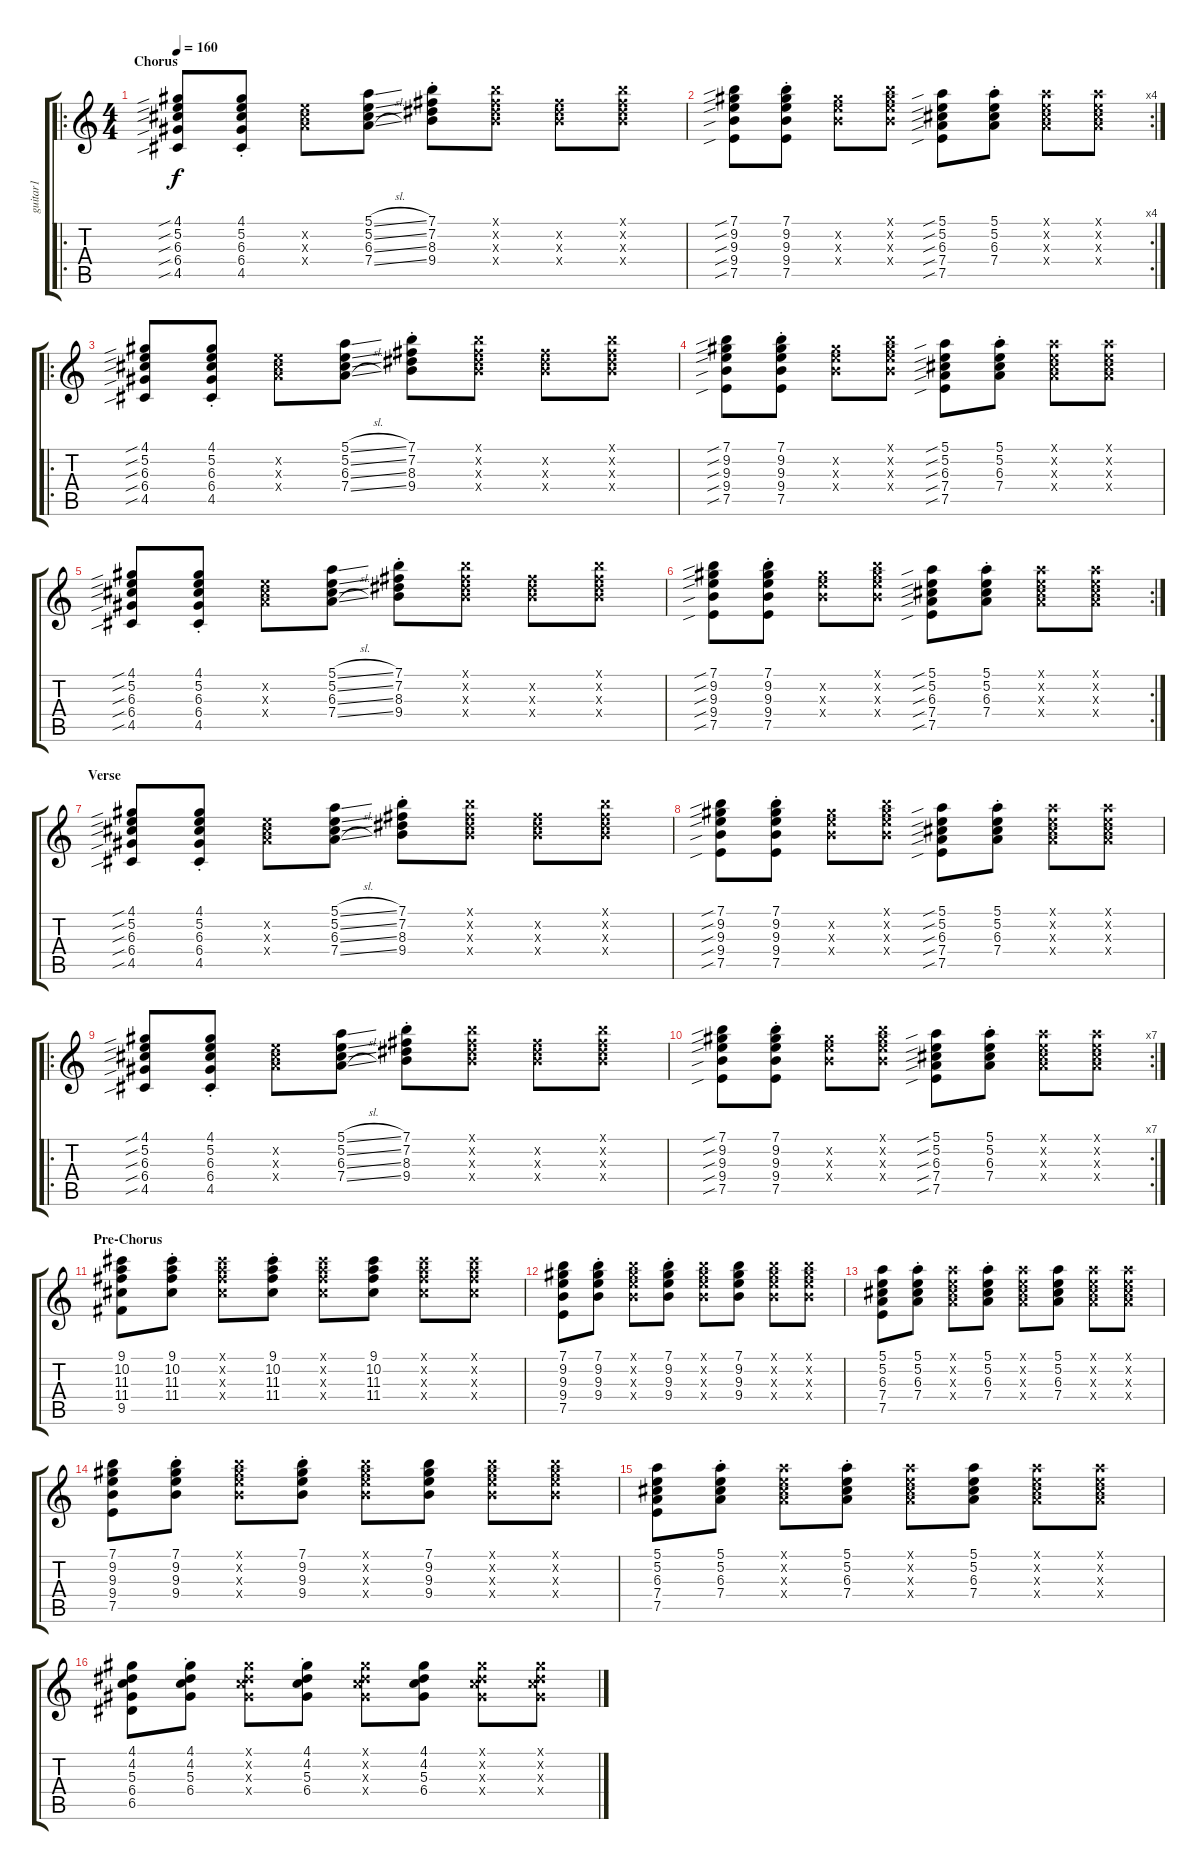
\track ("guitar1" "guitar1") {instrument acousticguitarsteel}
\staff {score tabs}
\tuning (E4 B3 G3 D3 A2 E2) {hide}
\ro
\ts (4 4)
\section ("" "Chorus")
\tempo 160
\clef g2
\ks c
(4.1{sib} 5.2{sib} 6.3{sib} 6.4{sib} 4.5{sib}).8{dy f} (4.1{st} 5.2{st} 6.3{st} 6.4{st} 4.5{st}).8 (5.2{x} 6.3{x} 7.4{x}).8 (5.1{sl} 5.2{sl} 6.3{sl} 7.4{sl}).8 (7.1{st} 7.2{st} 8.3{st} 9.4{st}).8 (7.1{x} 7.2{x} 8.3{x} 9.4{x}).8 (7.2{x} 8.3{x} 9.4{x}).8 (7.1{x} 7.2{x} 8.3{x} 9.4{x}).8 |
\rc 4
(7.1{sib} 9.2{sib} 9.3{sib} 9.4{sib} 7.5{sib}).8 (7.1{st} 9.2{st} 9.3{st} 9.4{st} 7.5{st}).8 (9.2{x} 9.3{x} 9.4{x}).8 (7.1{x} 9.2{x} 9.3{x} 9.4{x}).8 (5.1{sib} 5.2{sib} 6.3{sib} 7.4{sib} 7.5{sib}).8 (5.1{st} 5.2{st} 6.3{st} 7.4{st}).8 (5.1{x} 5.2{x} 6.3{x} 7.4{x}).8 (5.1{x} 5.2{x} 6.3{x} 7.4{x}).8 |
\ro
(4.1{sib} 5.2{sib} 6.3{sib} 6.4{sib} 4.5{sib}).8 (4.1{st} 5.2{st} 6.3{st} 6.4{st} 4.5{st}).8 (5.2{x} 6.3{x} 7.4{x}).8 (5.1{sl} 5.2{sl} 6.3{sl} 7.4{sl}).8 (7.1{st} 7.2{st} 8.3{st} 9.4{st}).8 (7.1{x} 7.2{x} 8.3{x} 9.4{x}).8 (7.2{x} 8.3{x} 9.4{x}).8 (7.1{x} 7.2{x} 8.3{x} 9.4{x}).8 |
(7.1{sib} 9.2{sib} 9.3{sib} 9.4{sib} 7.5{sib}).8 (7.1{st} 9.2{st} 9.3{st} 9.4{st} 7.5{st}).8 (9.2{x} 9.3{x} 9.4{x}).8 (7.1{x} 9.2{x} 9.3{x} 9.4{x}).8 (5.1{sib} 5.2{sib} 6.3{sib} 7.4{sib} 7.5{sib}).8 (5.1{st} 5.2{st} 6.3{st} 7.4{st}).8 (5.1{x} 5.2{x} 6.3{x} 7.4{x}).8 (5.1{x} 5.2{x} 6.3{x} 7.4{x}).8 |
(4.1{sib} 5.2{sib} 6.3{sib} 6.4{sib} 4.5{sib}).8 (4.1{st} 5.2{st} 6.3{st} 6.4{st} 4.5{st}).8 (5.2{x} 6.3{x} 7.4{x}).8 (5.1{sl} 5.2{sl} 6.3{sl} 7.4{sl}).8 (7.1{st} 7.2{st} 8.3{st} 9.4{st}).8 (7.1{x} 7.2{x} 8.3{x} 9.4{x}).8 (7.2{x} 8.3{x} 9.4{x}).8 (7.1{x} 7.2{x} 8.3{x} 9.4{x}).8 |
\rc 2
(7.1{sib} 9.2{sib} 9.3{sib} 9.4{sib} 7.5{sib}).8 (7.1{st} 9.2{st} 9.3{st} 9.4{st} 7.5{st}).8 (9.2{x} 9.3{x} 9.4{x}).8 (7.1{x} 9.2{x} 9.3{x} 9.4{x}).8 (5.1{sib} 5.2{sib} 6.3{sib} 7.4{sib} 7.5{sib}).8 (5.1{st} 5.2{st} 6.3{st} 7.4{st}).8 (5.1{x} 5.2{x} 6.3{x} 7.4{x}).8 (5.1{x} 5.2{x} 6.3{x} 7.4{x}).8 |
\section ("" "Verse")
(4.1{sib} 5.2{sib} 6.3{sib} 6.4{sib} 4.5{sib}).8 (4.1{st} 5.2{st} 6.3{st} 6.4{st} 4.5{st}).8 (5.2{x} 6.3{x} 7.4{x}).8 (5.1{sl} 5.2{sl} 6.3{sl} 7.4{sl}).8 (7.1{st} 7.2{st} 8.3{st} 9.4{st}).8 (7.1{x} 7.2{x} 8.3{x} 9.4{x}).8 (7.2{x} 8.3{x} 9.4{x}).8 (7.1{x} 7.2{x} 8.3{x} 9.4{x}).8 |
(7.1{sib} 9.2{sib} 9.3{sib} 9.4{sib} 7.5{sib}).8 (7.1{st} 9.2{st} 9.3{st} 9.4{st} 7.5{st}).8 (9.2{x} 9.3{x} 9.4{x}).8 (7.1{x} 9.2{x} 9.3{x} 9.4{x}).8 (5.1{sib} 5.2{sib} 6.3{sib} 7.4{sib} 7.5{sib}).8 (5.1{st} 5.2{st} 6.3{st} 7.4{st}).8 (5.1{x} 5.2{x} 6.3{x} 7.4{x}).8 (5.1{x} 5.2{x} 6.3{x} 7.4{x}).8 |
\ro
(4.1{sib} 5.2{sib} 6.3{sib} 6.4{sib} 4.5{sib}).8 (4.1{st} 5.2{st} 6.3{st} 6.4{st} 4.5{st}).8 (5.2{x} 6.3{x} 7.4{x}).8 (5.1{sl} 5.2{sl} 6.3{sl} 7.4{sl}).8 (7.1{st} 7.2{st} 8.3{st} 9.4{st}).8 (7.1{x} 7.2{x} 8.3{x} 9.4{x}).8 (7.2{x} 8.3{x} 9.4{x}).8 (7.1{x} 7.2{x} 8.3{x} 9.4{x}).8 |
\rc 7
(7.1{sib} 9.2{sib} 9.3{sib} 9.4{sib} 7.5{sib}).8 (7.1{st} 9.2{st} 9.3{st} 9.4{st} 7.5{st}).8 (9.2{x} 9.3{x} 9.4{x}).8 (7.1{x} 9.2{x} 9.3{x} 9.4{x}).8 (5.1{sib} 5.2{sib} 6.3{sib} 7.4{sib} 7.5{sib}).8 (5.1{st} 5.2{st} 6.3{st} 7.4{st}).8 (5.1{x} 5.2{x} 6.3{x} 7.4{x}).8 (5.1{x} 5.2{x} 6.3{x} 7.4{x}).8 |
\section ("" "Pre-Chorus")
(9.1 10.2 11.3 11.4 9.5).8 (9.1{st} 10.2{st} 11.3{st} 11.4{st}).8 (9.1{x} 10.2{x} 11.3{x} 11.4{x}).8 (9.1{st} 10.2{st} 11.3{st} 11.4{st}).8 (9.1{x} 10.2{x} 11.3{x} 11.4{x}).8 (9.1 10.2 11.3 11.4).8 (9.1{x} 10.2{x} 11.3{x} 11.4{x}).8 (9.1{x} 10.2{x} 11.3{x} 11.4{x}).8 |
(7.1 9.2 9.3 9.4 7.5).8 (7.1{st} 9.2{st} 9.3{st} 9.4{st}).8 (7.1{x} 9.2{x} 9.3{x} 9.4{x}).8 (7.1{st} 9.2{st} 9.3{st} 9.4{st}).8 (7.1{x} 9.2{x} 9.3{x} 9.4{x}).8 (7.1 9.2 9.3 9.4).8 (7.1{x} 9.2{x} 9.3{x} 9.4{x}).8 (7.1{x} 9.2{x} 9.3{x} 9.4{x}).8 |
(5.1 5.2 6.3 7.4 7.5).8 (5.1{st} 5.2{st} 6.3{st} 7.4{st}).8 (5.1{x} 5.2{x} 6.3{x} 7.4{x}).8 (5.1{st} 5.2{st} 6.3{st} 7.4{st}).8 (5.1{x} 5.2{x} 6.3{x} 7.4{x}).8 (5.1 5.2 6.3 7.4).8 (5.1{x} 5.2{x} 6.3{x} 7.4{x}).8 (5.1{x} 5.2{x} 6.3{x} 7.4{x}).8 |
(7.1 9.2 9.3 9.4 7.5).8 (7.1{st} 9.2{st} 9.3{st} 9.4{st}).8 (7.1{x} 9.2{x} 9.3{x} 9.4{x}).8 (7.1{st} 9.2{st} 9.3{st} 9.4{st}).8 (7.1{x} 9.2{x} 9.3{x} 9.4{x}).8 (7.1 9.2 9.3 9.4).8 (7.1{x} 9.2{x} 9.3{x} 9.4{x}).8 (7.1{x} 9.2{x} 9.3{x} 9.4{x}).8 |
(5.1 5.2 6.3 7.4 7.5).8 (5.1{st} 5.2{st} 6.3{st} 7.4{st}).8 (5.1{x} 5.2{x} 6.3{x} 7.4{x}).8 (5.1{st} 5.2{st} 6.3{st} 7.4{st}).8 (5.1{x} 5.2{x} 6.3{x} 7.4{x}).8 (5.1 5.2 6.3 7.4).8 (5.1{x} 5.2{x} 6.3{x} 7.4{x}).8 (5.1{x} 5.2{x} 6.3{x} 7.4{x}).8 |
(4.1 4.2 5.3 6.4 6.5).8 (4.1{st} 4.2{st} 5.3{st} 6.4{st}).8 (4.1{x} 4.2{x} 5.3{x} 6.4{x}).8 (4.1{st} 4.2{st} 5.3{st} 6.4{st}).8 (4.1{x} 4.2{x} 5.3{x} 6.4{x}).8 (4.1 4.2 5.3 6.4).8 (4.1{x} 4.2{x} 5.3{x} 6.4{x}).8 (4.1{x} 4.2{x} 5.3{x} 6.4{x}).8
